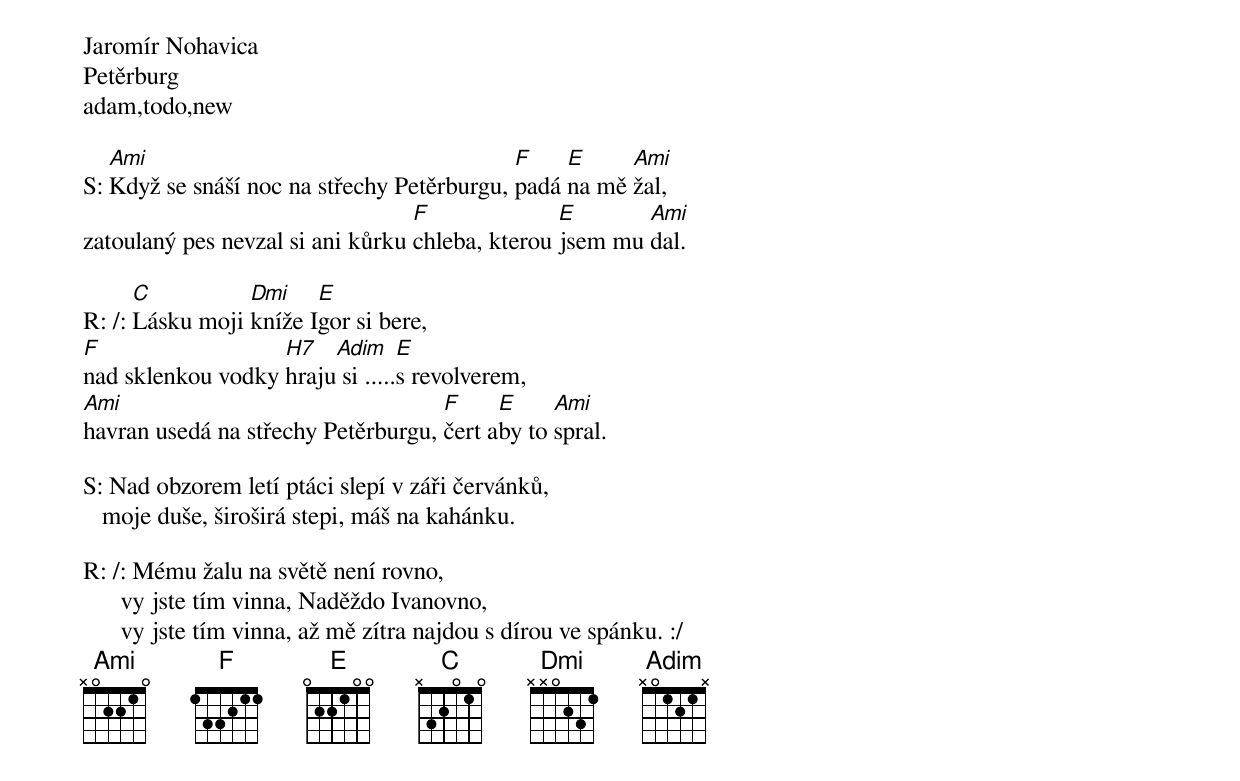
Jaromír Nohavica
Petěrburg
adam,todo,new

S: [Ami]Když se snáší noc na střechy Petěrburgu, [F]padá [E]na mě [Ami]žal,
zatoulaný pes nevzal si ani kůrku [F]chleba, kterou [E]jsem mu [Ami]dal.

R: /: [C]Lásku moji [Dmi]kníže I[E]gor si bere,
[F]nad sklenkou vodky [H7]hraju[Adim] si .....[E]s revolverem,
[Ami]havran usedá na střechy Petěrburgu, [F]čert a[E]by to [Ami]spral.

S: Nad obzorem letí ptáci slepí v záři červánků,
   moje duše, široširá stepi, máš na kahánku.

R: /: Mému žalu na světě není rovno,
      vy jste tím vinna, Naděždo Ivanovno,
      vy jste tím vinna, až mě zítra najdou s dírou ve spánku. :/
